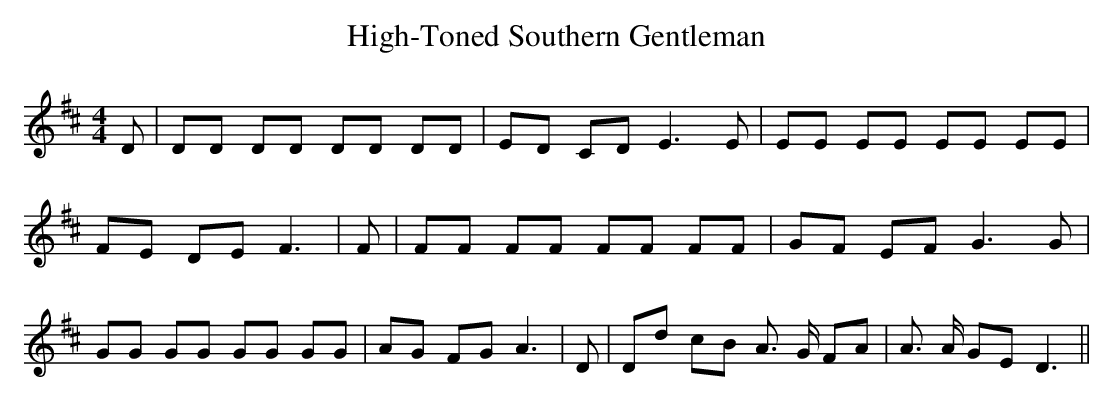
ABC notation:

X:1
T:High-Toned Southern Gentleman
M:4/4
L:1/8
K:D
 D| DD DD DD DD| ED CD E3 E| EE EE EE EE| FE DE F3| F| FF FF FF FF|\
 GF EF G3 G| GG GG GG GG| AG FG A3| D| Dd cB A3/2 G/2 FA| A3/2 A/2 GE D3||\
